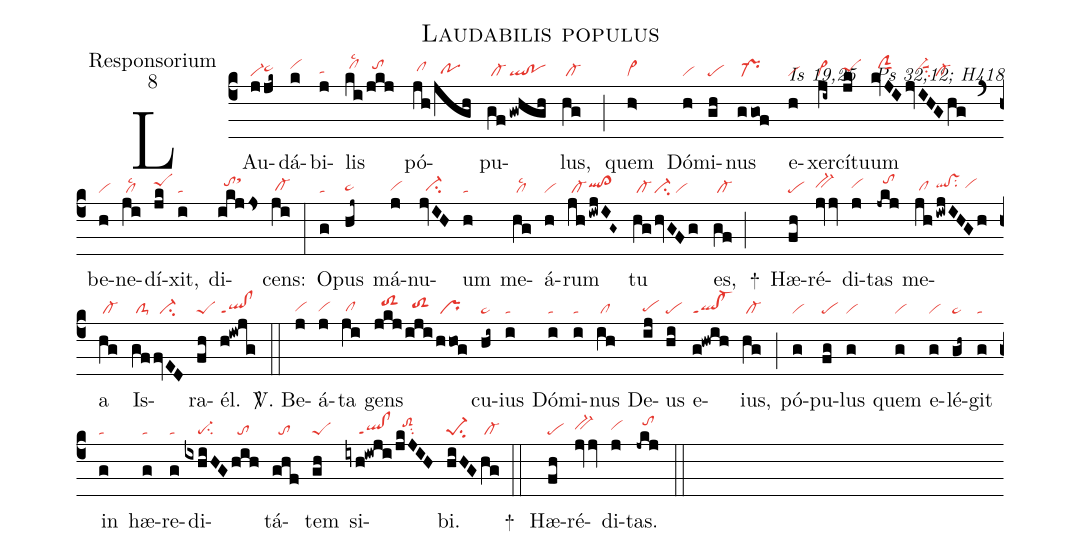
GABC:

name:Laudabilis populus;
office-part:Responsorium;
mode:8;
commentary:Is 19,25 ꝟ Ps 32,12; H418;
nabc-lines:1;
%%
(c4)LAu(jjk~|vi-pe~hh)dá(k|vihi)bi(j|tahg)lis(ki|/clhilsc2|/jkj|//tohi) pó(jh|/clhh|jgh|//pohg)pu(gf|/cl-|!gwhgh|ql!po)lus,(hg|/cl-) (;) quem(h>|vi>) Dó(h|vi)mi(gh|pe)nus(ggof|/pr-) e(h|vi)xer(ji~|cl~)cí(jk|peShh)tuum(kvJI|//ciGhi|jvIHGhg|///vi-hhsuu1su2/cl-) (`) be(h|vi)ne(ji|/cllsc2)dí(jk|peShi)xit,(i|ta) di(ikjjs|//tohisthk)cens:(ji|/cl-hg) (:)
O(g|ta)pus(hj~|pe~hg) má(j|vihg)nu(jvIH|//ci-hg)um(h|ta) me(hg|/cllsc2)á(h|vi)rum(jh|/cl-|!iwjIG~|qlhh!cl>hh) tu(hg|/cl-|hvGFg|vi-su2/vi) es,(gf|/cl-) (;)
+()
Hæ(fh|pe)ré(jvv|bv-hh)di(j|vihh)tas(-jkj|//tohj) me(jh|/clhg|!iwjIHGh|qlhh!vshhsu2/vihh)a(hg|/cl-) Is(gf|/clS-|fvED|//ci-)ra(fh|peS)él.(h!iwjg|ql!clppt1) (::)
<sp>V/</sp>.
Be(j|vihg)á(j|vihg)ta(ji|/clhg) gens(jkj|//toS2hi|/iji|//toS2hh|/hhog|/pr) cu(hi~|pe~)ius(i|ta) Dó(i|ta)mi(i|ta)nus(ih|/cl) De(ij|pehg)us(hi|pe) e(g!hwih|ql!cl-ppt1)ius,(hg|/cl-) (;)
pó(g|vi)pu(fg|pe)lus(g|vi) quem(g|vi) e(g|vi)lé(gh~|pe~)git(g|ta) in(g|ta) hæ(g|ta)re(g|ta)di(ixhiHG|////pe-su2|hih|//to)tá(ghf|//to)tem(gh|peS) si(iyh!iwji|////ql!clppt1|/jkJIH|//toS2hisu2)bi.(hiHG|pe-1su2|hg|/cl-) (::)

+() Hæ(fh|pe)ré(jvv|bv-hh)di(j|vihh)tas.(-jkj|//tohj) (::)
